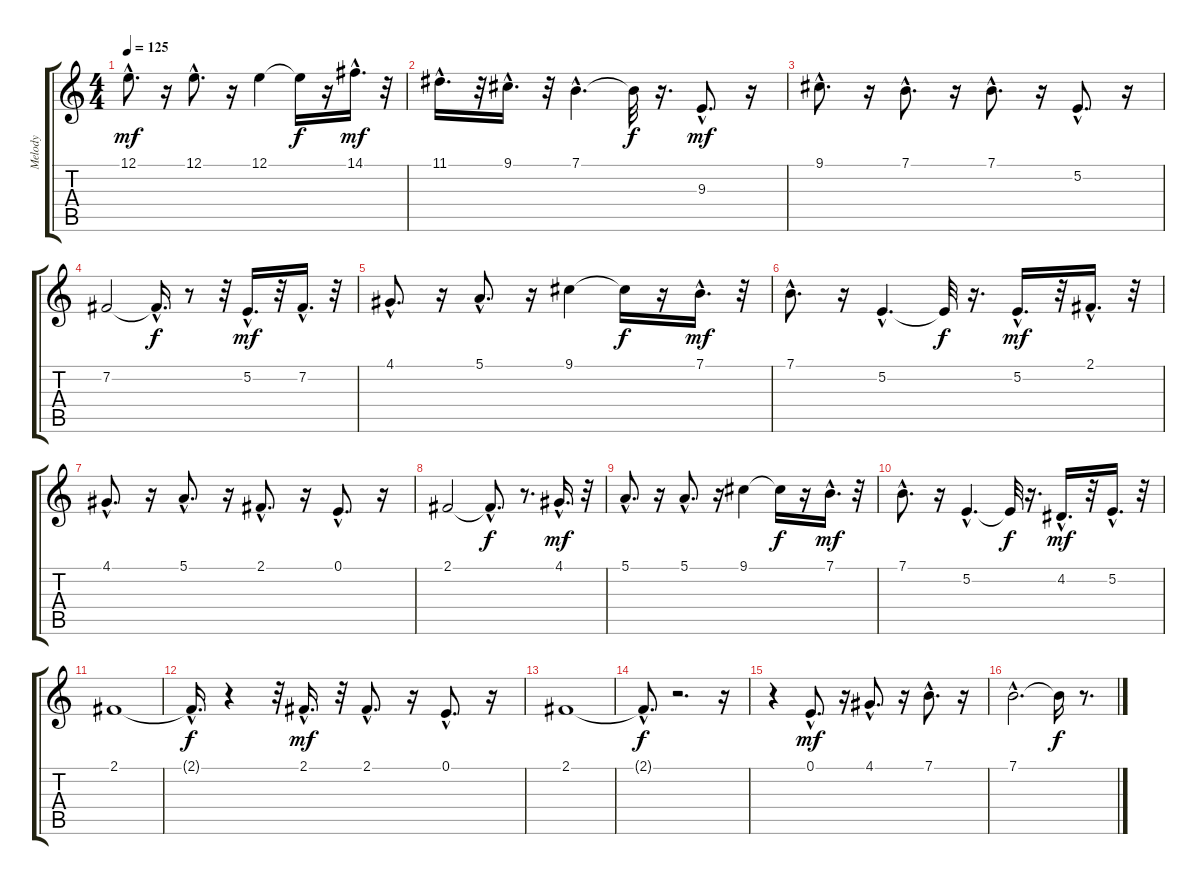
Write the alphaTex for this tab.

\track ("Melody" "Melody") {instrument harmonica}
\staff {score tabs}
\tuning (E4 B3 G3 D3 A2 E2) {hide}
\ts (4 4)
\tempo 125
\clef g2
\ks c
12.1{hac}.8{d dy mf} r.16 12.1{hac}.8{d} r.16 12.1.4 12.1{t}.16{dy f} r.16 14.1{hac}.16{d dy mf} r.32 |
11.1{hac}.16{d} r.32 9.1{hac}.16{d} r.32 7.1{hac}.4{d} 7.1{t}.32{dy f} r.16{d} 9.3{hac}.8{d dy mf} r.16 |
9.1{hac}.8{d} r.16 7.1{hac}.8{d} r.16 7.1{hac}.8{d} r.16 5.2{hac}.8{d} r.16 |
7.2.2 7.2{hac t}.16{d dy f} r.8 r.32 5.2{hac}.16{d dy mf} r.32 7.2{hac}.16{d} r.32 |
4.1{hac}.8{d} r.16 5.1{hac}.8{d} r.16 9.1.4 9.1{t}.16{dy f} r.16 7.1{hac}.16{d dy mf} r.32 |
7.1{hac}.8{d} r.16 5.2{hac}.4{d} 5.2{t}.32{dy f} r.16{d} 5.2{hac}.16{d dy mf} r.32 2.1{hac}.16{d} r.32 |
4.1{hac}.8{d} r.16 5.1{hac}.8{d} r.16 2.1{hac}.8{d} r.16 0.1{hac}.8{d} r.16 |
2.1.2 2.1{hac t}.8{d dy f} r.8{d} 4.1{hac}.16{d dy mf} r.32 |
5.1{hac}.8{d} r.16 5.1{hac}.8{d} r.16 9.1.4 9.1{t}.16{dy f} r.16 7.1{hac}.16{d dy mf} r.32 |
7.1{hac}.8{d} r.16 5.2{hac}.4{d} 5.2{t}.32{dy f} r.16{d} 4.2{hac}.16{d dy mf} r.32 5.2{hac}.16{d} r.32 |
2.1.1 |
2.1{hac t}.16{d dy f} r.4 r.32 2.1{hac}.16{d dy mf} r.32 2.1{hac}.8{d} r.16 0.1{hac}.8{d} r.16 |
2.1.1 |
2.1{hac t}.8{d dy f} r.2{d} r.16 |
r.4 0.1{hac}.8{d dy mf} r.16 4.1{hac}.8{d} r.16 7.1{hac}.8{d} r.16 |
7.1{hac}.2{d} 7.1{t}.16{dy f} r.8{d}
